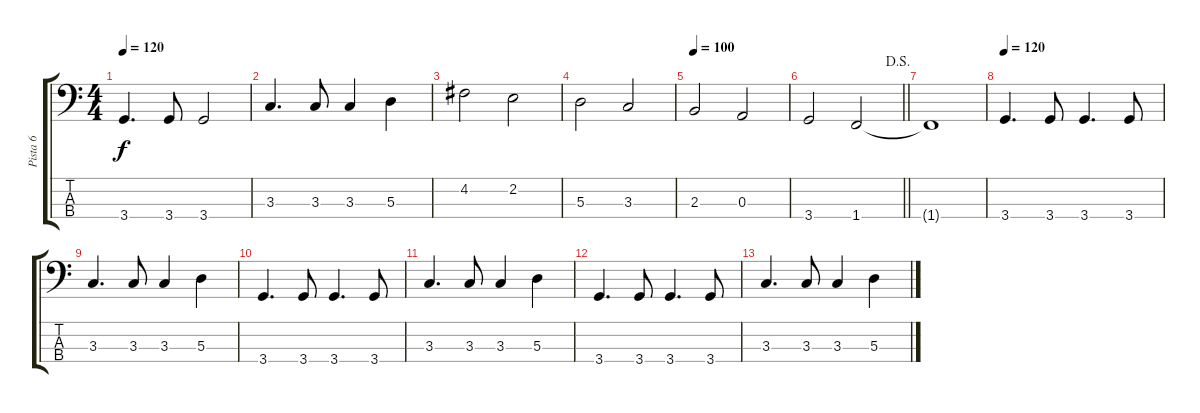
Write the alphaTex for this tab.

\track ("Pista 6" "Pista 6") {instrument electricbassfinger}
\staff {score tabs}
\tuning (G2 D2 A1 E1) {hide}
\ts (4 4)
\tempo 120
\clef f4
\ks c
3.4.4{d dy f} 3.4.8 3.4.2 |
3.3.4{d} 3.3.8 3.3.4 5.3.4 |
4.2.2 2.2.2 |
5.3.2 3.3.2 |
\tempo 100
2.3.2 0.3.2 |
\jump dalsegno
\barLineRight lightlight
3.4.2 1.4.2 |
1.4{t}.1 |
\tempo 120
3.4.4{d} 3.4.8 3.4.4{d} 3.4.8 |
3.3.4{d} 3.3.8 3.3.4 5.3.4 |
3.4.4{d} 3.4.8 3.4.4{d} 3.4.8 |
3.3.4{d} 3.3.8 3.3.4 5.3.4 |
3.4.4{d} 3.4.8 3.4.4{d} 3.4.8 |
3.3.4{d} 3.3.8 3.3.4 5.3.4
